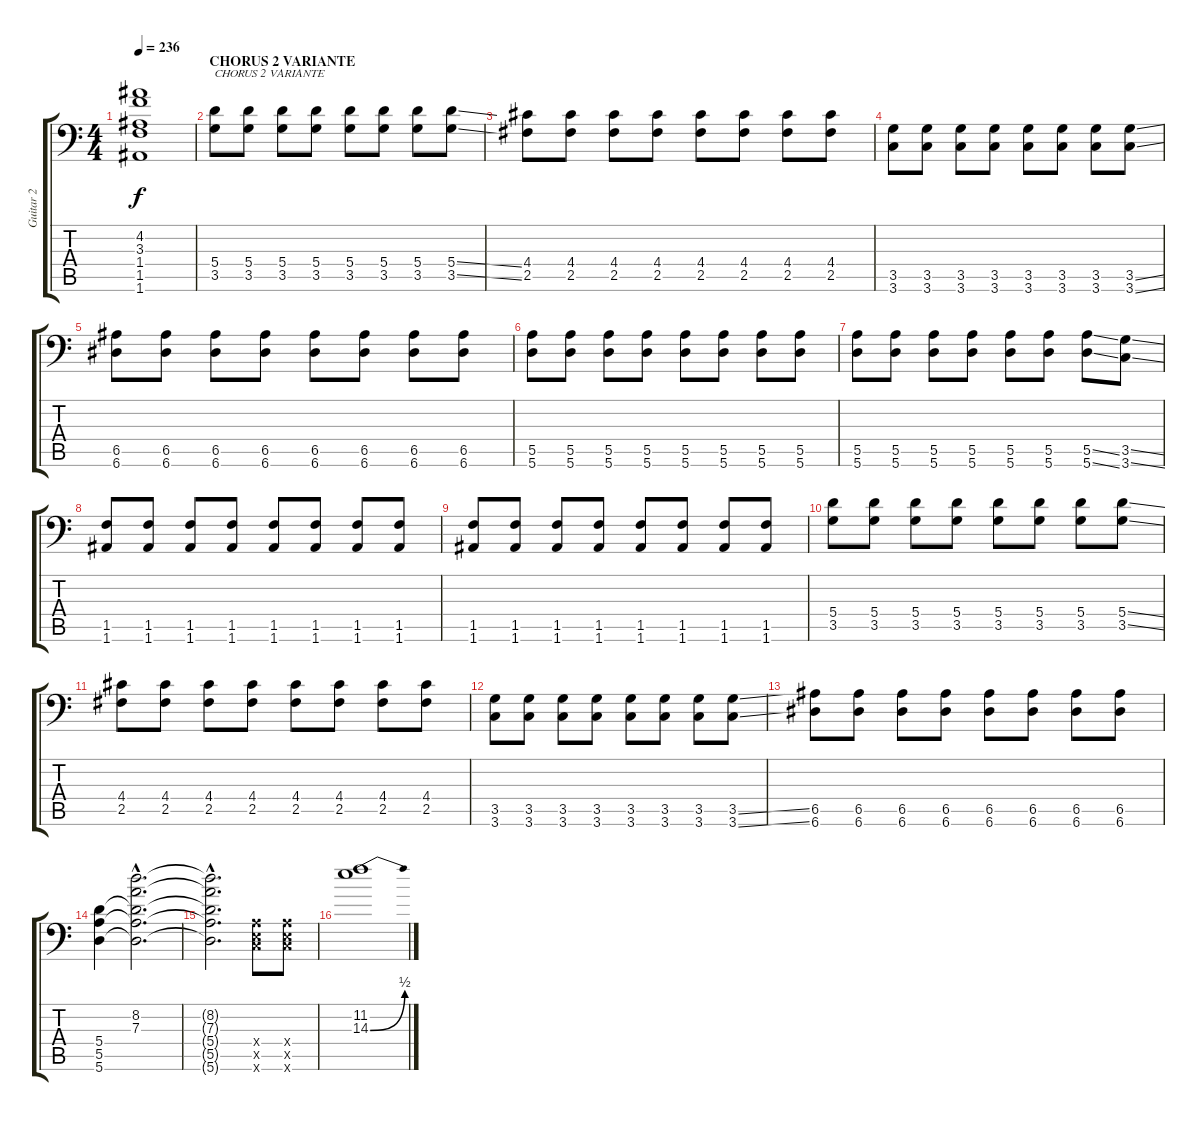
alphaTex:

\track ("Guitar 2" "Guitar 2") {instrument distortionguitar}
\staff {score tabs}
\tuning (B3 Gb3 D3 A2 E2 A1) {hide}
\ts (4 4)
\tempo 236
\clef f4
\ks c
(4.2{t} 3.3{t} 1.4{t} 1.5{t} 1.6{t}).1{dy f} |
\section ("" "CHORUS 2 VARIANTE")
(5.4 3.5).8{txt "CHORUS 2 VARIANTE"} (5.4 3.5).8 (5.4 3.5).8 (5.4 3.5).8 (5.4 3.5).8 (5.4 3.5).8 (5.4 3.5).8 (5.4{ss} 3.5{ss}).8 |
(4.4 2.5).8 (4.4 2.5).8 (4.4 2.5).8 (4.4 2.5).8 (4.4 2.5).8 (4.4 2.5).8 (4.4 2.5).8 (4.4 2.5).8 |
(3.5 3.6).8 (3.5 3.6).8 (3.5 3.6).8 (3.5 3.6).8 (3.5 3.6).8 (3.5 3.6).8 (3.5 3.6).8 (3.5{ss} 3.6{ss}).8 |
(6.5 6.6).8 (6.5 6.6).8 (6.5 6.6).8 (6.5 6.6).8 (6.5 6.6).8 (6.5 6.6).8 (6.5 6.6).8 (6.5 6.6).8 |
(5.5 5.6).8 (5.5 5.6).8 (5.5 5.6).8 (5.5 5.6).8 (5.5 5.6).8 (5.5 5.6).8 (5.5 5.6).8 (5.5 5.6).8 |
(5.5 5.6).8 (5.5 5.6).8 (5.5 5.6).8 (5.5 5.6).8 (5.5 5.6).8 (5.5 5.6).8 (5.5{ss} 5.6{ss}).8 (3.5{ss} 3.6{ss}).8 |
(1.5 1.6).8 (1.5 1.6).8 (1.5 1.6).8 (1.5 1.6).8 (1.5 1.6).8 (1.5 1.6).8 (1.5 1.6).8 (1.5 1.6).8 |
(1.5 1.6).8 (1.5 1.6).8 (1.5 1.6).8 (1.5 1.6).8 (1.5 1.6).8 (1.5 1.6).8 (1.5 1.6).8 (1.5 1.6).8 |
(5.4 3.5).8 (5.4 3.5).8 (5.4 3.5).8 (5.4 3.5).8 (5.4 3.5).8 (5.4 3.5).8 (5.4 3.5).8 (5.4{ss} 3.5{ss}).8 |
(4.4 2.5).8 (4.4 2.5).8 (4.4 2.5).8 (4.4 2.5).8 (4.4 2.5).8 (4.4 2.5).8 (4.4 2.5).8 (4.4 2.5).8 |
(3.5 3.6).8 (3.5 3.6).8 (3.5 3.6).8 (3.5 3.6).8 (3.5 3.6).8 (3.5 3.6).8 (3.5 3.6).8 (3.5{ss} 3.6{ss}).8 |
(6.5 6.6).8 (6.5 6.6).8 (6.5 6.6).8 (6.5 6.6).8 (6.5 6.6).8 (6.5 6.6).8 (6.5 6.6).8 (6.5 6.6).8 |
(5.4 5.5 5.6).4 (8.2{hac} 7.3{hac} 5.4{hac t} 5.5{hac t} 5.6{hac t}).2{d} |
(8.2{hac t} 7.3{hac t} 5.4{hac t} 5.5{hac t} 5.6{hac t}).2{d} (0.4{x} 0.5{x} 3.6{x}).8 (0.4{x} 0.5{x} 3.6{x}).8 |
(11.2 14.3{be (bend 0 0 60 2)}).1
